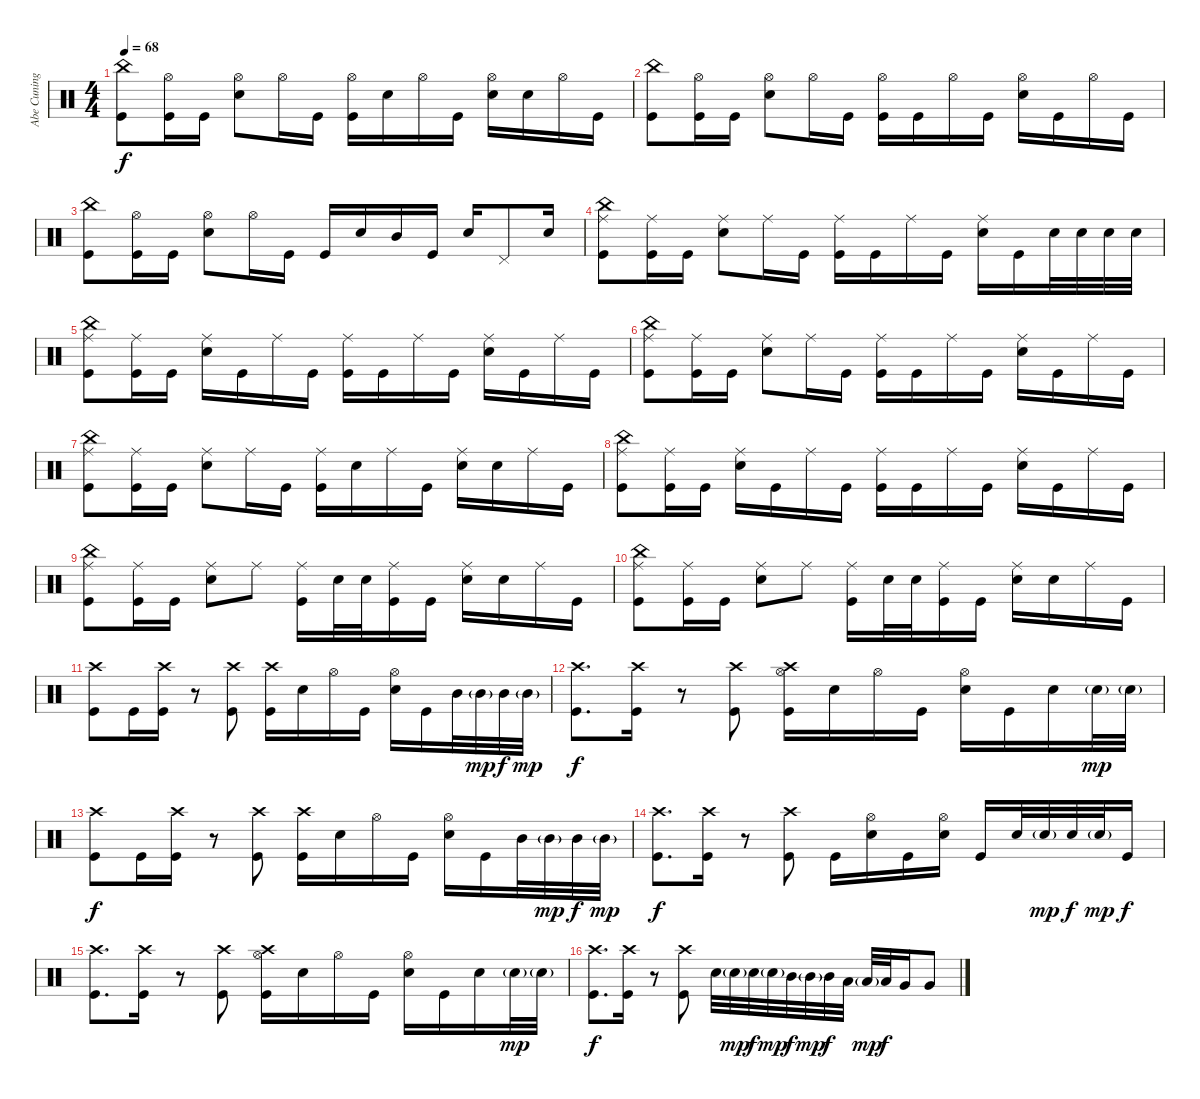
\track ("Abe Cuningham" "Abe Cuning") {instrument percussion}
\staff {score}
\articulation defaults
\ts (4 4)
\tempo 68
\clef neutral
\ks c
("China (hit)" "Kick (hit)").8{dy f} ("Hi-Hat (open)" "Kick (hit)").16 "Kick (hit)".16 ("Hi-Hat (open)" "Electric Snare (hit)").8 "Hi-Hat (open)".16 "Kick (hit)".16 ("Hi-Hat (open)" "Kick (hit)").16 "Electric Snare (hit)".16 "Hi-Hat (open)".16 "Kick (hit)".16 ("Hi-Hat (open)" "Electric Snare (hit)").16 "Electric Snare (hit)".16 "Hi-Hat (open)".16 "Kick (hit)".16 |
("China (hit)" "Kick (hit)").8 ("Hi-Hat (open)" "Kick (hit)").16 "Kick (hit)".16 ("Hi-Hat (open)" "Electric Snare (hit)").8 "Hi-Hat (open)".16 "Kick (hit)".16 ("Hi-Hat (open)" "Kick (hit)").16 "Kick (hit)".16 "Hi-Hat (open)".16 "Kick (hit)".16 ("Hi-Hat (open)" "Electric Snare (hit)").16 "Kick (hit)".16 "Hi-Hat (open)".16 "Kick (hit)".16 |
("China (hit)" "Kick (hit)").8 ("Hi-Hat (open)" "Kick (hit)").16 "Kick (hit)".16 ("Hi-Hat (open)" "Electric Snare (hit)").8 "Hi-Hat (open)".16 "Kick (hit)".16 "Kick (hit)".16 "Electric Snare (hit)".16 "Mid Tom (hit)".16 "Kick (hit)".16 "Electric Snare (hit)".16 "Pedal Hi-Hat (hit)".8 "Electric Snare (hit)".16 |
("Ride (middle)" "China (hit)" "Kick (hit)").8 ("Ride (middle)" "Kick (hit)").16 "Kick (hit)".16 ("Ride (middle)" "Electric Snare (hit)").8 "Ride (middle)".16 "Kick (hit)".16 ("Ride (middle)" "Kick (hit)").16 "Kick (hit)".16 "Ride (middle)".16 "Kick (hit)".16 ("Ride (middle)" "Electric Snare (hit)").16 "Kick (hit)".16 "Electric Snare (hit)".32 "Electric Snare (hit)".32 "Electric Snare (hit)".32 "Electric Snare (hit)".32 |
("Ride (middle)" "China (hit)" "Kick (hit)").8 ("Ride (middle)" "Kick (hit)").16 "Kick (hit)".16 ("Ride (middle)" "Electric Snare (hit)").16 "Kick (hit)".16 "Ride (middle)".16 "Kick (hit)".16 ("Ride (middle)" "Kick (hit)").16 "Kick (hit)".16 "Ride (middle)".16 "Kick (hit)".16 ("Ride (middle)" "Electric Snare (hit)").16 "Kick (hit)".16 "Ride (middle)".16 "Kick (hit)".16 |
("Ride (middle)" "China (hit)" "Kick (hit)").8 ("Ride (middle)" "Kick (hit)").16 "Kick (hit)".16 ("Ride (middle)" "Electric Snare (hit)").8 "Ride (middle)".16 "Kick (hit)".16 ("Ride (middle)" "Kick (hit)").16 "Kick (hit)".16 "Ride (middle)".16 "Kick (hit)".16 ("Ride (middle)" "Electric Snare (hit)").16 "Kick (hit)".16 "Ride (middle)".16 "Kick (hit)".16 |
("Ride (middle)" "China (hit)" "Kick (hit)").8 ("Ride (middle)" "Kick (hit)").16 "Kick (hit)".16 ("Ride (middle)" "Electric Snare (hit)").8 "Ride (middle)".16 "Kick (hit)".16 ("Ride (middle)" "Kick (hit)").16 "Electric Snare (hit)".16 "Ride (middle)".16 "Kick (hit)".16 ("Ride (middle)" "Electric Snare (hit)").16 "Electric Snare (hit)".16 "Ride (middle)".16 "Kick (hit)".16 |
("Ride (middle)" "China (hit)" "Kick (hit)").8 ("Ride (middle)" "Kick (hit)").16 "Kick (hit)".16 ("Ride (middle)" "Electric Snare (hit)").16 "Kick (hit)".16 "Ride (middle)".16 "Kick (hit)".16 ("Ride (middle)" "Kick (hit)").16 "Kick (hit)".16 "Ride (middle)".16 "Kick (hit)".16 ("Ride (middle)" "Electric Snare (hit)").16 "Kick (hit)".16 "Ride (middle)".16 "Kick (hit)".16 |
("Ride (middle)" "China (hit)" "Kick (hit)").8 ("Ride (middle)" "Kick (hit)").16 "Kick (hit)".16 ("Ride (middle)" "Electric Snare (hit)").8 "Ride (middle)".8 ("Ride (middle)" "Kick (hit)").16 "Electric Snare (hit)".32 "Electric Snare (hit)".32 ("Ride (middle)" "Kick (hit)").16 "Kick (hit)".16 ("Ride (middle)" "Electric Snare (hit)").16 "Electric Snare (hit)".16 "Ride (middle)".16 "Kick (hit)".16 |
("Ride (middle)" "China (hit)" "Kick (hit)").8 ("Ride (middle)" "Kick (hit)").16 "Kick (hit)".16 ("Ride (middle)" "Electric Snare (hit)").8 "Ride (middle)".8 ("Ride (middle)" "Kick (hit)").16 "Electric Snare (hit)".32 "Electric Snare (hit)".32 ("Ride (middle)" "Kick (hit)").16 "Kick (hit)".16 ("Ride (middle)" "Electric Snare (hit)").16 "Electric Snare (hit)".16 "Ride (middle)".16 "Kick (hit)".16 |
("Crash high (hit)" "Kick (hit)").8 "Kick (hit)".16 ("Crash high (hit)" "Kick (hit)").16 r.8 ("Crash high (hit)" "Kick (hit)").8 ("Crash high (hit)" "Kick (hit)").16 "Snare (hit) 2".16 "Hi-Hat (open)".16 "Kick (hit)".16 ("Hi-Hat (open)" "Snare (hit) 2").16 "Kick (hit)".16 "Mid Tom (hit)".32 "Mid Tom (hit)"{g}.32{dy mp} "Mid Tom (hit)".32{dy f} "Mid Tom (hit)"{g}.32{dy mp} |
("Crash high (hit)" "Kick (hit)").8{d dy f} ("Crash high (hit)" "Kick (hit)").16 r.8 ("Crash high (hit)" "Kick (hit)").8 ("Crash high (hit)" "Hi-Hat (open)" "Kick (hit)").16 "Snare (hit) 2".16 "Hi-Hat (open)".16 "Kick (hit)".16 ("Hi-Hat (open)" "Snare (hit) 2").16 "Kick (hit)".16 "Snare (hit) 2".16 "Snare (hit) 2"{g}.32{dy mp} "Snare (hit) 2"{g}.32 |
("Crash high (hit)" "Kick (hit)").8{dy f} "Kick (hit)".16 ("Crash high (hit)" "Kick (hit)").16 r.8 ("Crash high (hit)" "Kick (hit)").8 ("Crash high (hit)" "Kick (hit)").16 "Snare (hit) 2".16 "Hi-Hat (open)".16 "Kick (hit)".16 ("Hi-Hat (open)" "Snare (hit) 2").16 "Kick (hit)".16 "Mid Tom (hit)".32 "Mid Tom (hit)"{g}.32{dy mp} "Mid Tom (hit)".32{dy f} "Mid Tom (hit)"{g}.32{dy mp} |
("Crash high (hit)" "Kick (hit)").8{d dy f} ("Crash high (hit)" "Kick (hit)").16 r.8 ("Crash high (hit)" "Kick (hit)").8 "Kick (hit)".16 ("Hi-Hat (open)" "Snare (hit) 2").16 "Kick (hit)".16 ("Hi-Hat (open)" "Snare (hit) 2").16 "Kick (hit)".16 "Snare (hit) 2".32 "Snare (hit) 2"{g}.32{dy mp} "Snare (hit) 2".32{dy f} "Snare (hit) 2"{g}.32{dy mp} "Kick (hit)".16{dy f} |
("Crash high (hit)" "Kick (hit)").8{d} ("Crash high (hit)" "Kick (hit)").16 r.8 ("Crash high (hit)" "Kick (hit)").8 ("Crash high (hit)" "Hi-Hat (open)" "Kick (hit)").16 "Snare (hit) 2".16 "Hi-Hat (open)".16 "Kick (hit)".16 ("Hi-Hat (open)" "Snare (hit) 2").16 "Kick (hit)".16 "Snare (hit) 2".16 "Snare (hit) 2"{g}.32{dy mp} "Snare (hit) 2"{g}.32 |
("Crash high (hit)" "Kick (hit)").8{d dy f} ("Crash high (hit)" "Kick (hit)").16 r.8 ("Crash high (hit)" "Kick (hit)").8 "Snare (hit) 2".32 "Snare (hit) 2"{g}.32{dy mp} "Snare (hit) 2".32{dy f} "Snare (hit) 2"{g}.32{dy mp} "Mid Tom (hit)".32{dy f} "Mid Tom (hit)"{g}.32{dy mp} "Mid Tom (hit)".32{dy f} "Low Tom (hit)".32 "Low Tom (hit)"{g}.32{dy mp} "Low Tom (hit)".32{dy f} "Very Low Tom (hit)".16 "Very Low Tom (hit)".8
